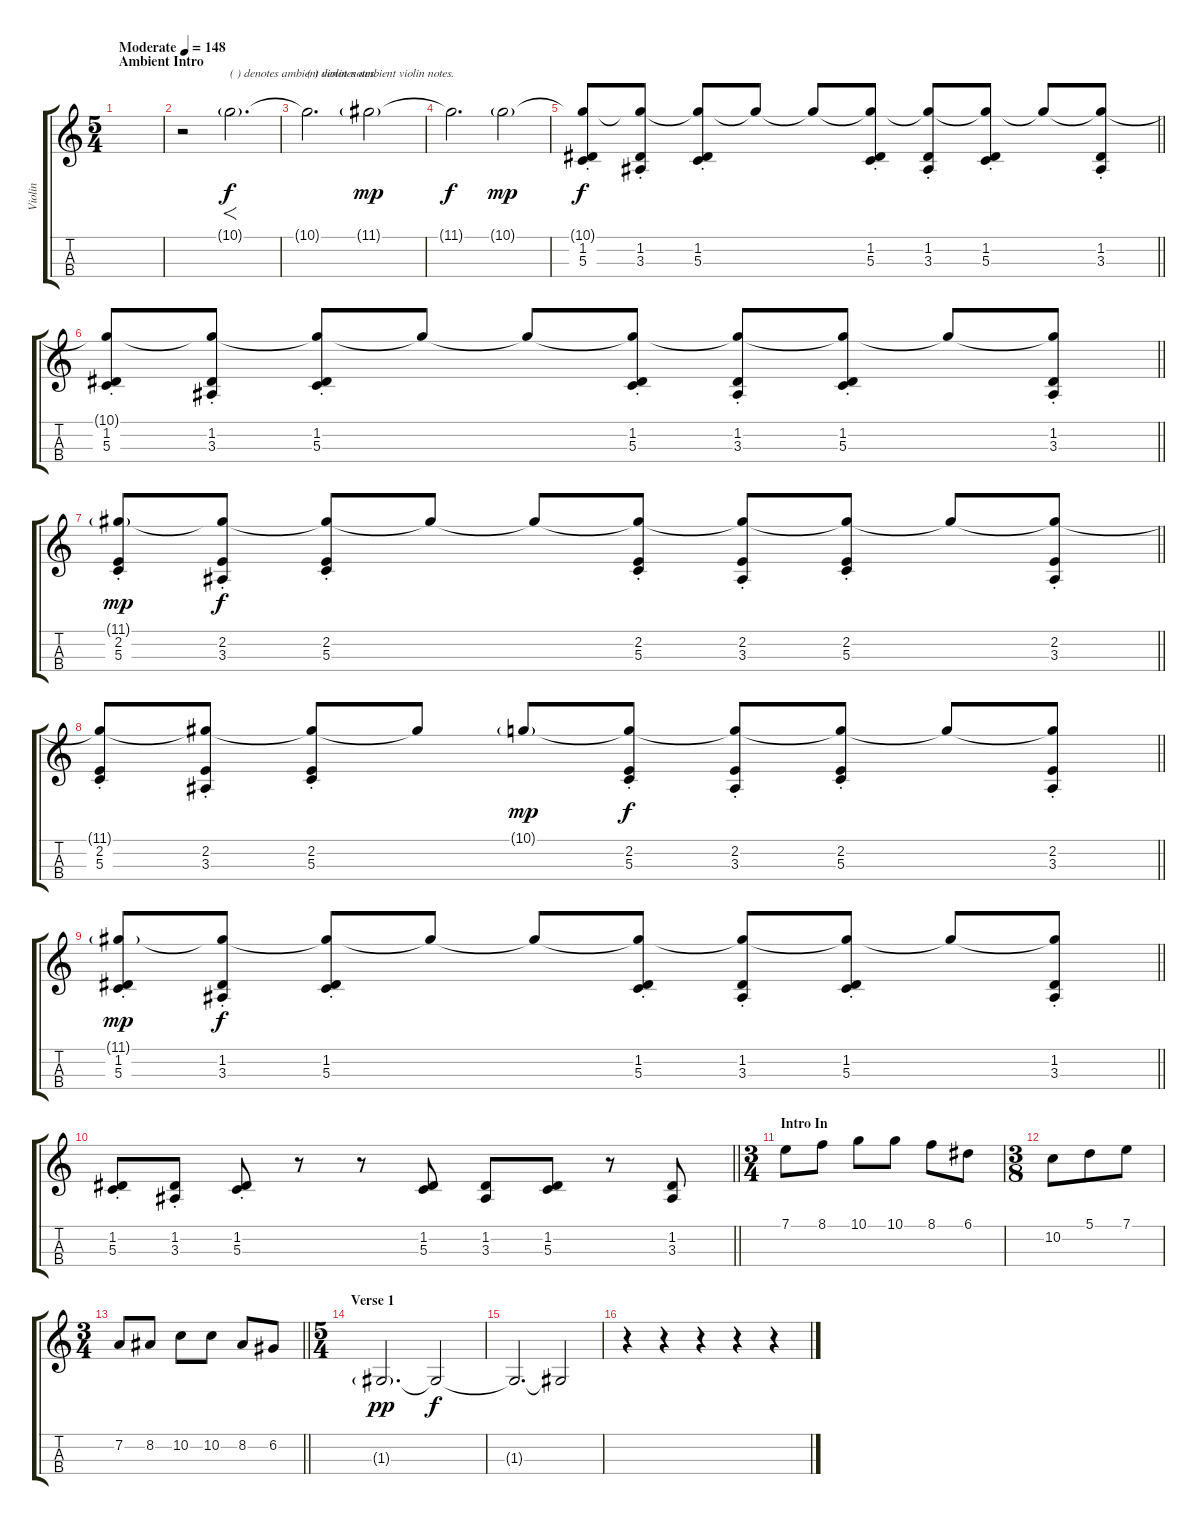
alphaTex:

\track ("Violin" "Violin") {instrument violin}
\staff {score tabs}
\tuning (A4 D4 G3 C3) {hide}
\ts (5 4)
\section ("" "Ambient Intro")
\tempo (148 "Moderate")
\clef g2
\ks c
|
r.2 10.1{g}.2{f d txt "( ) denotes ambient violin notes."} |
10.1{t}.2{d txt "( ) denotes ambient violin notes." dy f} 11.1{g}.2{dy mp} |
11.1{t}.2{d dy f} 10.1{g}.2{dy mp} |
\barLineRight lightlight
(10.1{t} 1.2{st} 5.3{st}).8{dy f} (10.1{t} 1.2{st} 3.3{st}).8 (10.1{t} 1.2{st} 5.3{st}).8 10.1{t}.8 10.1{t}.8 (10.1{t} 1.2{st} 5.3{st}).8 (10.1{t} 1.2{st} 3.3{st}).8 (10.1{t} 1.2{st} 5.3{st}).8 10.1{t}.8 (10.1{t} 1.2{st} 3.3{st}).8 |
\barLineRight lightlight
(10.1{t} 1.2{st} 5.3{st}).8 (10.1{t} 1.2{st} 3.3{st}).8 (10.1{t} 1.2{st} 5.3{st}).8 10.1{t}.8 10.1{t}.8 (10.1{t} 1.2{st} 5.3{st}).8 (10.1{t} 1.2{st} 3.3{st}).8 (10.1{t} 1.2{st} 5.3{st}).8 10.1{t}.8 (10.1{t} 1.2{st} 3.3{st}).8 |
\barLineRight lightlight
(11.1{g} 2.2{st} 5.3{st}).8{dy mp} (11.1{t} 2.2{st} 3.3{st}).8{dy f} (11.1{t} 2.2{st} 5.3{st}).8 11.1{t}.8 11.1{t}.8 (11.1{t} 2.2{st} 5.3{st}).8 (11.1{t} 2.2{st} 3.3{st}).8 (11.1{t} 2.2{st} 5.3{st}).8 11.1{t}.8 (11.1{t} 2.2{st} 3.3{st}).8 |
\barLineRight lightlight
(11.1{t} 2.2{st} 5.3{st}).8 (11.1{t} 2.2{st} 3.3{st}).8 (11.1{t} 2.2{st} 5.3{st}).8 11.1{t}.8 10.1{g}.8{dy mp} (10.1{t} 2.2{st} 5.3{st}).8{dy f} (10.1{t} 2.2{st} 3.3{st}).8 (10.1{t} 2.2{st} 5.3{st}).8 10.1{t}.8 (10.1{t} 2.2{st} 3.3{st}).8 |
\barLineRight lightlight
(11.1{g} 1.2{st} 5.3{st}).8{dy mp} (11.1{t} 1.2{st} 3.3{st}).8{dy f} (11.1{t} 1.2{st} 5.3{st}).8 11.1{t}.8 11.1{t}.8 (11.1{t} 1.2{st} 5.3{st}).8 (11.1{t} 1.2{st} 3.3{st}).8 (11.1{t} 1.2{st} 5.3{st}).8 11.1{t}.8 (11.1{t} 1.2{st} 3.3{st}).8 |
\barLineRight lightlight
(1.2{st} 5.3{st}).8 (1.2{st} 3.3{st}).8 (1.2{st} 5.3{st}).8 r.8 r.8 (1.2 5.3).8 (1.2 3.3).8 (1.2 5.3).8 r.8 (1.2 3.3).8 |
\ts (3 4)
\section ("" "Intro In")
7.1.8 8.1.8 10.1.8 10.1.8 8.1.8 6.1.8 |
\ts (3 8)
10.2.8 5.1.8 7.1.8 |
\ts (3 4)
\barLineRight lightlight
7.2.8 8.2.8 10.2.8 10.2.8 8.2.8 6.2.8 |
\ts (5 4)
\section ("" "Verse 1")
1.3{g}.2{d dy pp volume 0} 1.3{t}.2{dy f} |
1.3{t}.2{d} 1.3{t}.2 |
r.4{volume 13} r.4 r.4 r.4 r.4
